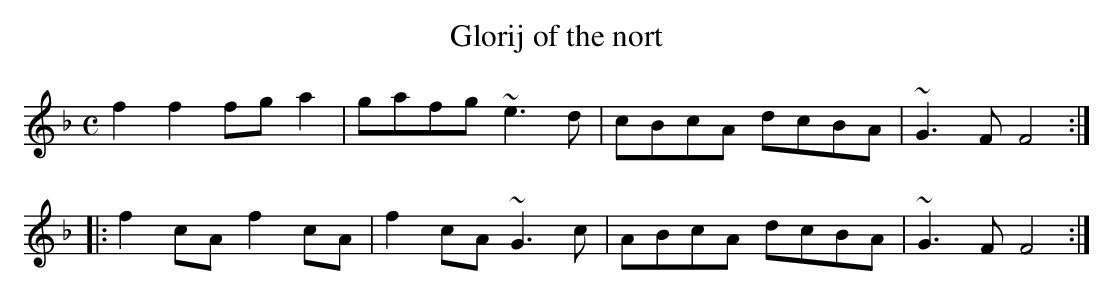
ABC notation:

X:1
T:Glorij of the nort
M:C
K:Fmaj
f2f2fga2|gafg~e3d|cBcA dcBA|~G3FF4:|
|:f2cAf2cA|f2cA~G3c|ABcA dcBA|~G3FF4:|
